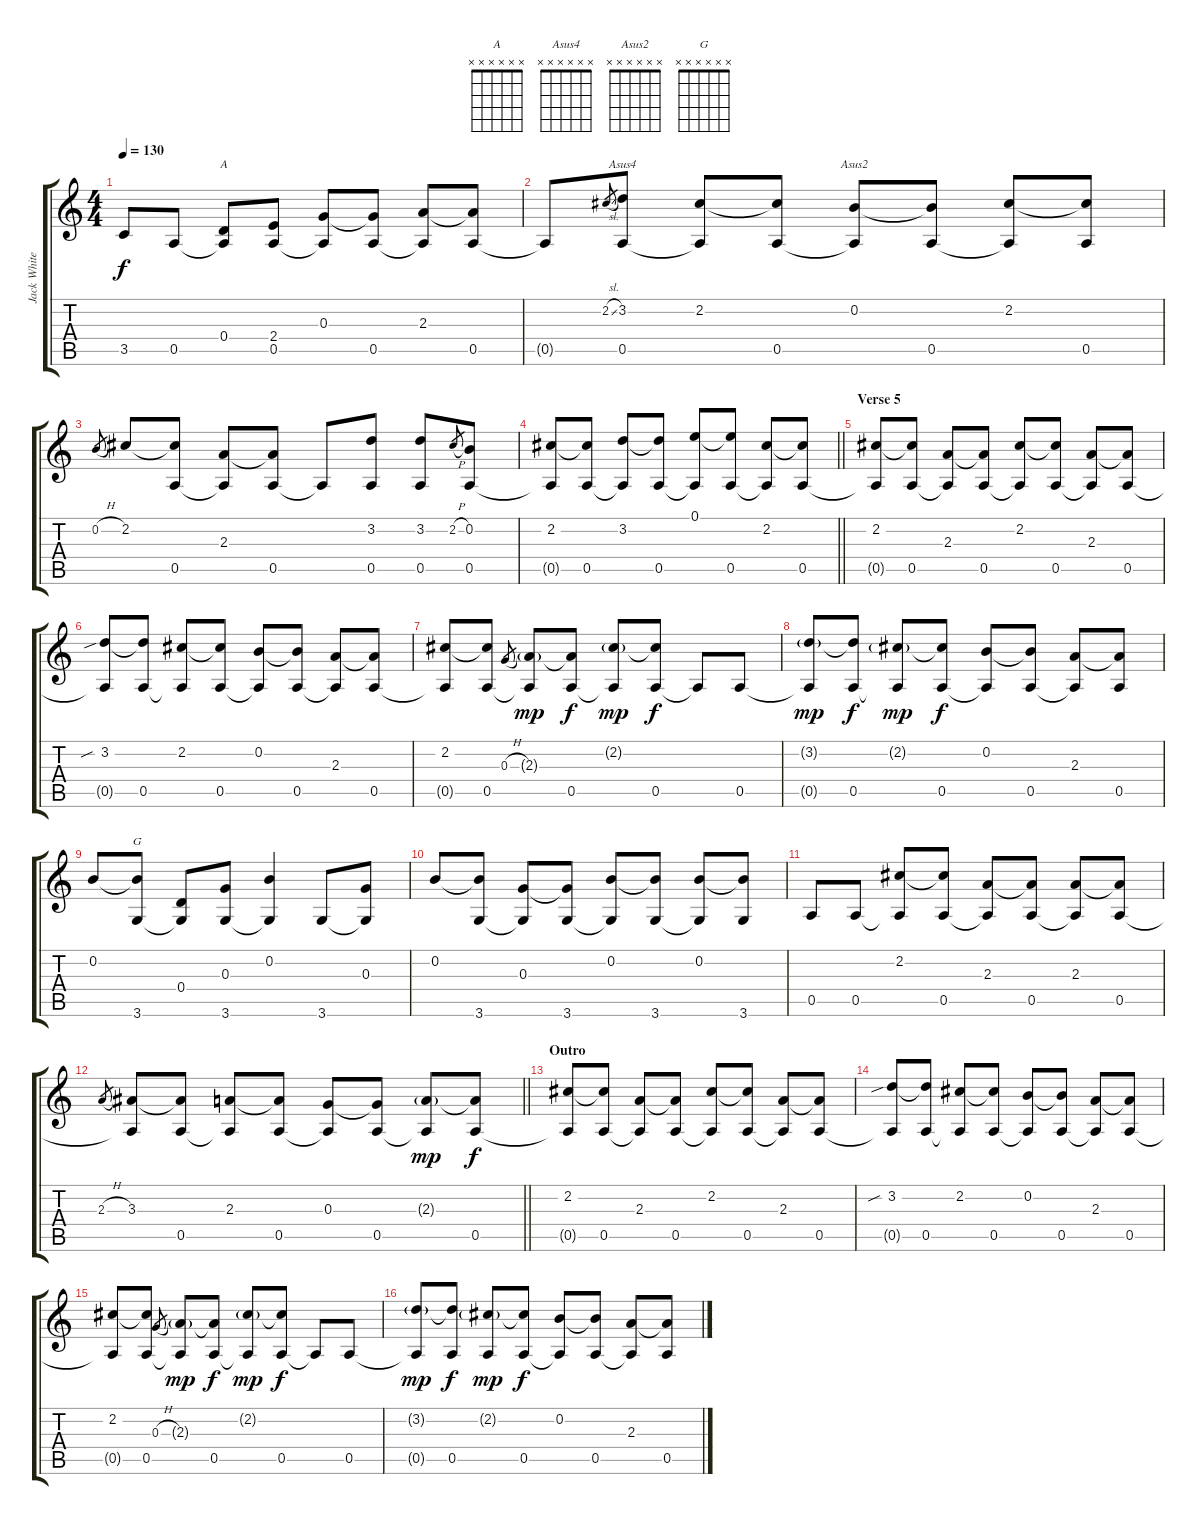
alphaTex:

\track ("Jack White (Guitar)" "Jack White") {instrument acousticguitarsteel}
\staff {score tabs}
\tuning (E4 B3 G3 D3 A2 E2) {hide}
\chord ("A" x x x x x x)
\chord ("Asus4" x x x x x x)
\chord ("Asus2" x x x x x x)
\chord ("G" x x x x x x)
\ts (4 4)
\tempo 130
\clef g2
\ks c
3.5.8{dy f} 0.5.8 (0.4 0.5{t}).8{ch "A"} (2.4 0.5).8 (0.3 0.5{t}).8 (0.3{t} 0.5).8 (2.3 0.5{t}).8 (2.3{t} 0.5).8 |
0.5{t}.8 2.2{sl}.8{gr} (3.2 0.5).8{ch "Asus4"} (2.2 0.5{t}).8 (2.2{t} 0.5).8 (0.2 0.5{t}).8{ch "Asus2"} (0.2{t} 0.5).8 (2.2 0.5{t}).8 (2.2{t} 0.5).8 |
0.2{h}.8{gr} 2.2.8 (2.2{t} 0.5).8 (2.3 0.5{t}).8 (2.3{t} 0.5).8 0.5{t}.8 (3.2 0.5).8 (3.2 0.5).8 2.2{h}.8{gr} (0.2 0.5).8 |
\barLineRight lightlight
(2.2 0.5{t}).8 (2.2{t} 0.5).8 (3.2 0.5{t}).8 (3.2{t} 0.5).8 (0.1 0.5{t}).8 (0.1{t} 0.5).8 (2.2 0.5{t}).8 (2.2{t} 0.5).8 |
\section ("" "Verse 5")
(2.2 0.5{t}).8 (2.2{t} 0.5).8 (2.3 0.5{t}).8 (2.3{t} 0.5).8 (2.2 0.5{t}).8 (2.2{t} 0.5).8 (2.3 0.5{t}).8 (2.3{t} 0.5).8 |
(3.2{sib} 0.5{t}).8 (3.2{t} 0.5).8 (2.2 0.5{t}).8 (2.2{t} 0.5).8 (0.2 0.5{t}).8 (0.2{t} 0.5).8 (2.3 0.5{t}).8 (2.3{t} 0.5).8 |
(2.2 0.5{t}).8 (2.2{t} 0.5).8 0.3{h}.8{gr} (2.3{g} 0.5{t}).8{dy mp} (2.3{t} 0.5).8{dy f} (2.2{g} 0.5{t}).8{dy mp} (2.2{t} 0.5).8{dy f} 0.5{t}.8 0.5.8 |
(3.2{g} 0.5{t}).8{dy mp} (3.2{t} 0.5).8{dy f} (2.2{g} 0.5{t}).8{dy mp} (2.2{t} 0.5).8{dy f} (0.2 0.5{t}).8 (0.2{t} 0.5).8 (2.3 0.5{t}).8 (2.3{t} 0.5).8 |
0.2.8 (0.2{t} 3.6).8{ch "G"} (0.4 3.6{t}).8 (0.3 3.6).8 (0.2 3.6{t}).4 3.6.8 (0.3 3.6{t}).8 |
0.2.8 (0.2{t} 3.6).8 (0.3 3.6{t}).8 (0.3{t} 3.6).8 (0.2 3.6{t}).8 (0.2{t} 3.6).8 (0.2 3.6{t}).8 (0.2{t} 3.6).8 |
0.5.8 0.5.8 (2.2 0.5{t}).8 (2.2{t} 0.5).8 (2.3 0.5{t}).8 (2.3{t} 0.5).8 (2.3 0.5{t}).8 (2.3{t} 0.5).8 |
\barLineRight lightlight
2.3{h}.8{gr} (3.3 0.5{t}).8 (3.3{t} 0.5).8 (2.3 0.5{t}).8 (2.3{t} 0.5).8 (0.3 0.5{t}).8 (0.3{t} 0.5).8 (2.3{g} 0.5{t}).8{dy mp} (2.3{t} 0.5).8{dy f} |
\section ("" "Outro")
(2.2 0.5{t}).8 (2.2{t} 0.5).8 (2.3 0.5{t}).8 (2.3{t} 0.5).8 (2.2 0.5{t}).8 (2.2{t} 0.5).8 (2.3 0.5{t}).8 (2.3{t} 0.5).8 |
(3.2{sib} 0.5{t}).8 (3.2{t} 0.5).8 (2.2 0.5{t}).8 (2.2{t} 0.5).8 (0.2 0.5{t}).8 (0.2{t} 0.5).8 (2.3 0.5{t}).8 (2.3{t} 0.5).8 |
(2.2 0.5{t}).8 (2.2{t} 0.5).8 0.3{h}.8{gr} (2.3{g} 0.5{t}).8{dy mp} (2.3{t} 0.5).8{dy f} (2.2{g} 0.5{t}).8{dy mp} (2.2{t} 0.5).8{dy f} 0.5{t}.8 0.5.8 |
(3.2{g} 0.5{t}).8{dy mp} (3.2{t} 0.5).8{dy f} (2.2{g} 0.5{t}).8{dy mp} (2.2{t} 0.5).8{dy f} (0.2 0.5{t}).8 (0.2{t} 0.5).8 (2.3 0.5{t}).8 (2.3{t} 0.5).8
